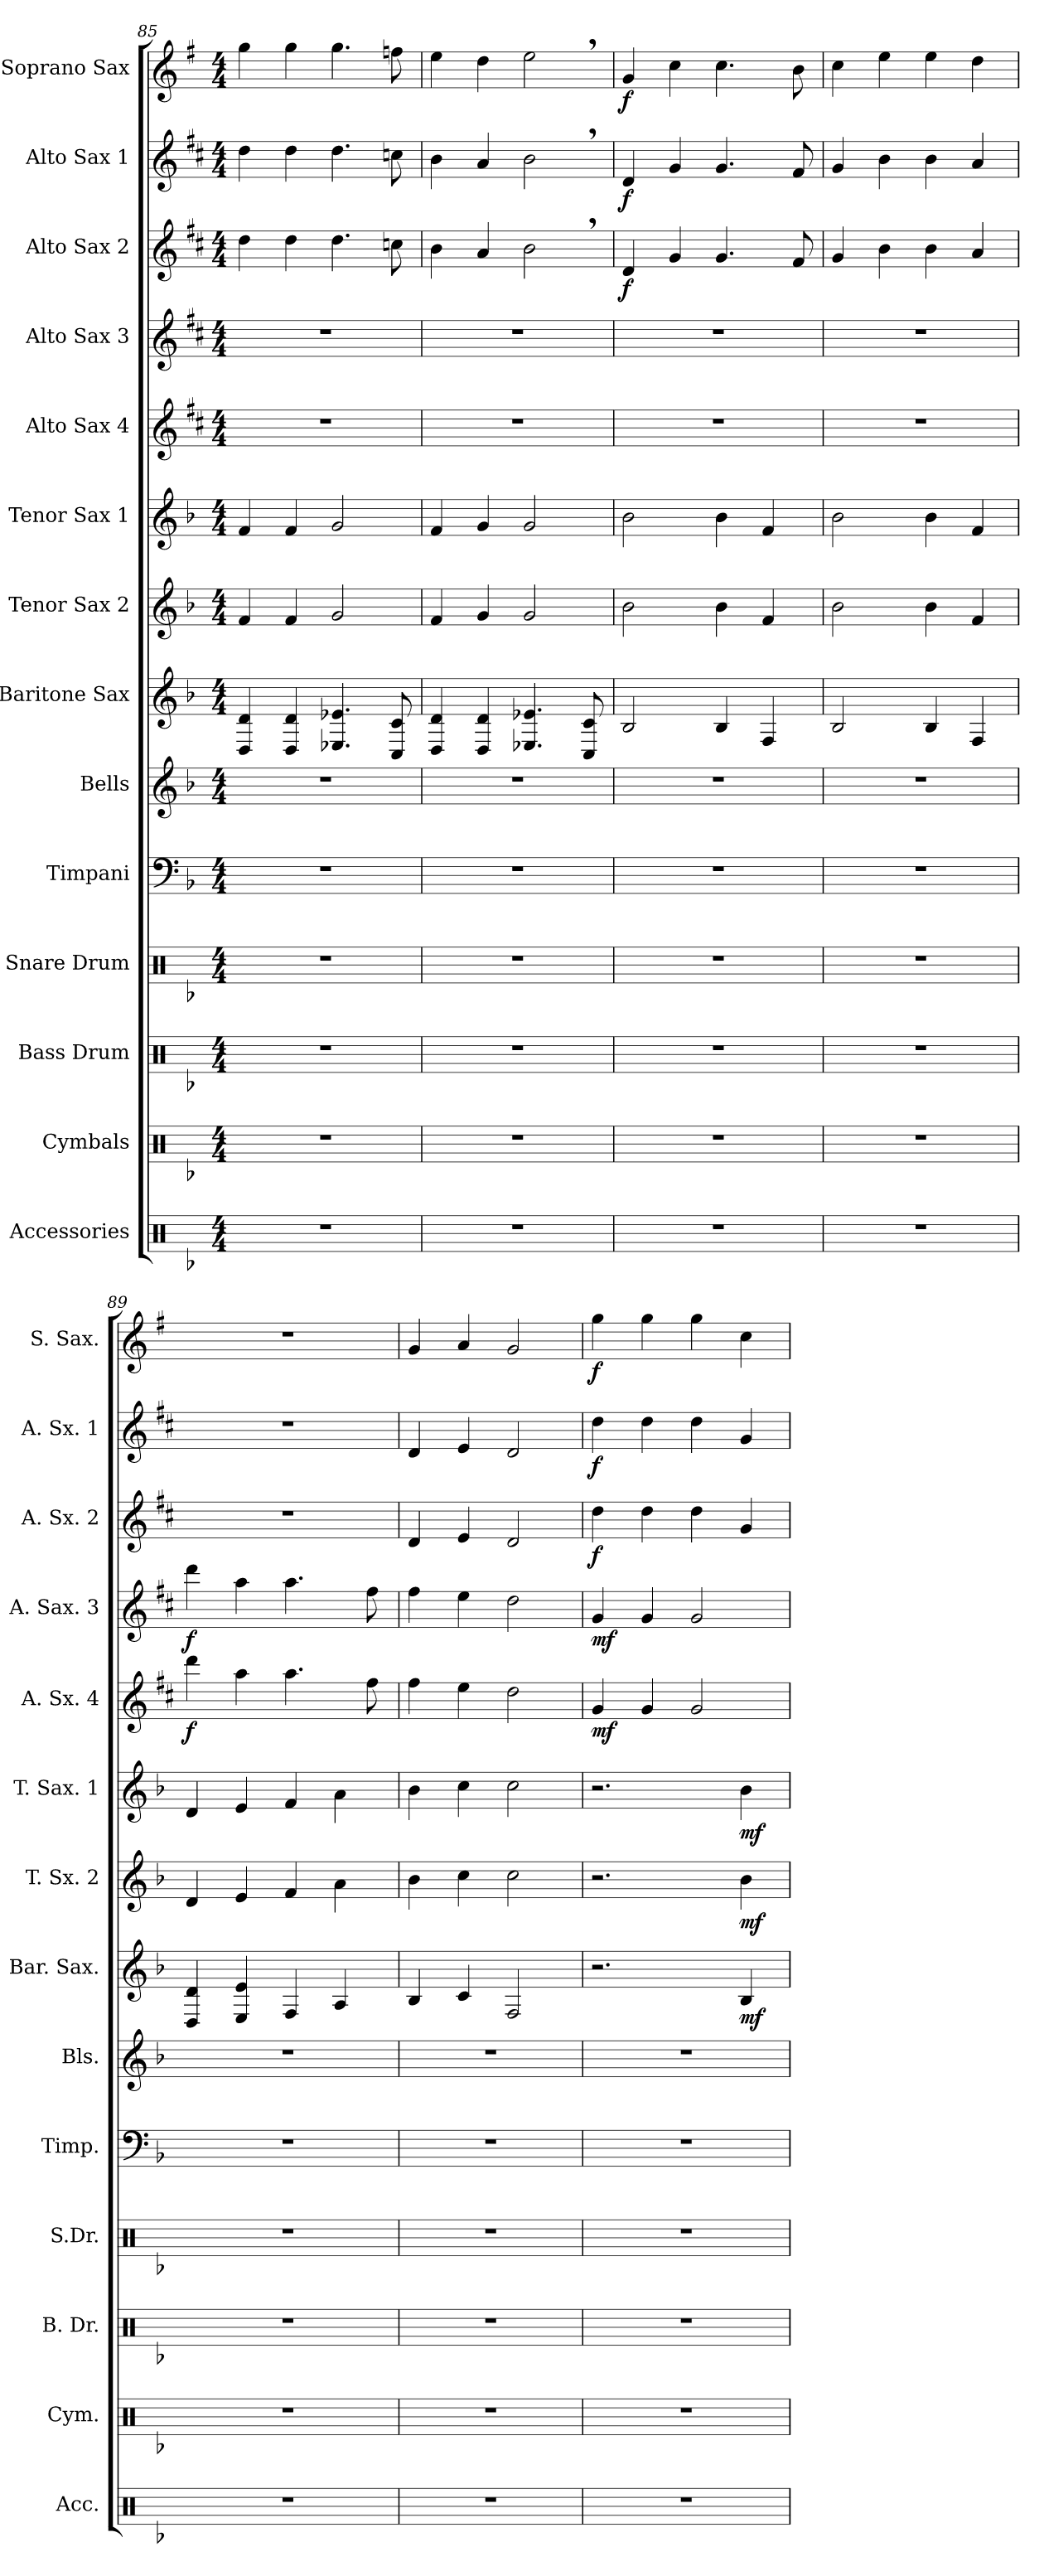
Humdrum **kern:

**kern	**kern	**kern	**kern	**kern	**kern	**kern	**dynam	**kern	**dynam	**kern	**dynam	**kern	**dynam	**kern	**dynam	**kern	**dynam	**kern	**dynam	**kern	**dynam
*part14	*part13	*part12	*part11	*part10	*part9	*part8	*part8	*part7	*part7	*part6	*part6	*part5	*part5	*part4	*part4	*part3	*part3	*part2	*part2	*part1	*part1
*staff14	*staff13	*staff12	*staff11	*staff10	*staff9	*staff8	*staff8	*staff7	*staff7	*staff6	*staff6	*staff5	*staff5	*staff4	*staff4	*staff3	*staff3	*staff2	*staff2	*staff1	*staff1
*I"Accessories	*I"Cymbals	*I"Bass Drum	*I"Snare Drum	*I"Timpani	*I"Bells	*I"Baritone Sax	*	*I"Tenor Sax 2	*	*I"Tenor Sax 1	*	*I"Alto Sax 4	*	*I"Alto Sax  3	*	*I"Alto Sax 2	*	*I"Alto Sax 1	*	*I"Soprano Sax	*
*I'Acc.	*I'Cym.	*I'B. Dr.	*I'S.Dr.	*I'Timp.	*I'Bls.	*I'Bar. Sax.	*	*I'T. Sx. 2	*	*I'T. Sax. 1	*	*I'A. Sx. 4	*	*I'A. Sax. 3	*	*I'A. Sx. 2	*	*I'A. Sx. 1	*	*I'S. Sax.	*
*clefX	*clefX	*clefX	*clefX	*clefF4	*clefG2	*clefG2	*	*clefG2	*	*clefG2	*	*clefG2	*	*clefG2	*	*clefG2	*	*clefG2	*	*clefG2	*
*	*	*	*	*	*ITrd-14c-24	*ITrd12c21	*	*ITrd8c14	*	*ITrd8c14	*	*ITrd5c9	*	*ITrd5c9	*	*ITrd5c9	*	*ITrd5c9	*	*ITrd1c2	*
*k[b-]	*k[b-]	*k[b-]	*k[b-]	*k[b-]	*k[b-]	*k[b-]	*	*k[b-]	*	*k[b-]	*	*k[b-]	*	*k[b-]	*	*k[b-]	*	*k[b-]	*	*k[b-]	*
*F:	*F:	*F:	*F:	*F:	*F:	*F:	*	*F:	*	*F:	*	*F:	*	*F:	*	*F:	*	*F:	*	*F:	*
*M4/4	*M4/4	*M4/4	*M4/4	*M4/4	*M4/4	*M4/4	*	*M4/4	*	*M4/4	*	*M4/4	*	*M4/4	*	*M4/4	*	*M4/4	*	*M4/4	*
=85	=85	=85	=85	=85	=85	=85	=85	=85	=85	=85	=85	=85	=85	=85	=85	=85	=85	=85	=85	=85	=85
1r	1r	1r	1r	1r	1r	4DD/ 4D/	.	4F/	.	4F/	.	1r	.	1r	.	4f\	.	4f\	.	4ff\	.
.	.	.	.	.	.	4DD/ 4D/	.	4F/	.	4F/	.	.	.	.	.	4f\	.	4f\	.	4ff\	.
.	.	.	.	.	.	4.EE-X/ 4.E-X/	.	2G/	.	2G/	.	.	.	.	.	4.f\	.	4.f\	.	4.ff\	.
.	.	.	.	.	.	8CC/ 8C/	.	.	.	.	.	.	.	.	.	8e-X\	.	8e-X\	.	8ee-X\	.
=86	=86	=86	=86	=86	=86	=86	=86	=86	=86	=86	=86	=86	=86	=86	=86	=86	=86	=86	=86	=86	=86
1r	1r	1r	1r	1r	1r	4DD/ 4D/	.	4F/	.	4F/	.	1r	.	1r	.	4d\	.	4d\	.	4dd\	.
.	.	.	.	.	.	4DD/ 4D/	.	4G/	.	4G/	.	.	.	.	.	4c/	.	4c/	.	4cc\	.
.	.	.	.	.	.	4.EE-X/ 4.E-X/	.	2G/	.	2G/	.	.	.	.	.	2d,\	.	2d,\	.	2dd,\	.
.	.	.	.	.	.	8CC/ 8C/	.	.	.	.	.	.	.	.	.	.	.	.	.	.	.
=87	=87	=87	=87	=87	=87	=87	=87	=87	=87	=87	=87	=87	=87	=87	=87	=87	=87	=87	=87	=87	=87
!	!	!	!	!	!	!	!	!	!	!	!	!	!	!	!	!	!LO:DY:b	!	!LO:DY:b	!	!LO:DY:b
1r	1r	1r	1r	1r	1r	2BB-/	.	2B-\	.	2B-\	.	1r	.	1r	.	4F/	f	4F/	f	4f/	f
.	.	.	.	.	.	.	.	.	.	.	.	.	.	.	.	4B-/	.	4B-/	.	4b-\	.
.	.	.	.	.	.	4BB-/	.	4B-\	.	4B-\	.	.	.	.	.	4.B-/	.	4.B-/	.	4.b-\	.
.	.	.	.	.	.	4FF/	.	4F/	.	4F/	.	.	.	.	.	.	.	.	.	.	.
.	.	.	.	.	.	.	.	.	.	.	.	.	.	.	.	8A/	.	8A/	.	8a\	.
=88	=88	=88	=88	=88	=88	=88	=88	=88	=88	=88	=88	=88	=88	=88	=88	=88	=88	=88	=88	=88	=88
1r	1r	1r	1r	1r	1r	2BB-/	.	2B-\	.	2B-\	.	1r	.	1r	.	4B-/	.	4B-/	.	4b-\	.
.	.	.	.	.	.	.	.	.	.	.	.	.	.	.	.	4d\	.	4d\	.	4dd\	.
.	.	.	.	.	.	4BB-/	.	4B-\	.	4B-\	.	.	.	.	.	4d\	.	4d\	.	4dd\	.
.	.	.	.	.	.	4FF/	.	4F/	.	4F/	.	.	.	.	.	4c/	.	4c/	.	4cc\	.
=89	=89	=89	=89	=89	=89	=89	=89	=89	=89	=89	=89	=89	=89	=89	=89	=89	=89	=89	=89	=89	=89
!	!	!	!	!	!	!	!	!	!	!	!	!	!LO:DY:b	!	!LO:DY:b	!	!	!	!	!	!
1r	1r	1r	1r	1r	1r	4DD/ 4D/	.	4D/	.	4D/	.	4ff\	f	4ff\	f	1r	.	1r	.	1r	.
.	.	.	.	.	.	4EE/ 4E/	.	4E/	.	4E/	.	4cc\	.	4cc\	.	.	.	.	.	.	.
.	.	.	.	.	.	4FF/	.	4F/	.	4F/	.	4.cc\	.	4.cc\	.	.	.	.	.	.	.
.	.	.	.	.	.	4AA/	.	4A\	.	4A\	.	.	.	.	.	.	.	.	.	.	.
.	.	.	.	.	.	.	.	.	.	.	.	8a\	.	8a\	.	.	.	.	.	.	.
=90	=90	=90	=90	=90	=90	=90	=90	=90	=90	=90	=90	=90	=90	=90	=90	=90	=90	=90	=90	=90	=90
1r	1r	1r	1r	1r	1r	4BB-/	.	4B-\	.	4B-\	.	4a\	.	4a\	.	4F/	.	4F/	.	4f/	.
.	.	.	.	.	.	4C/	.	4c\	.	4c\	.	4g\	.	4g\	.	4G/	.	4G/	.	4g/	.
.	.	.	.	.	.	2FF/	.	2c\	.	2c\	.	2f\	.	2f\	.	2F/	.	2F/	.	2f/	.
!!LO:PB:g=z
=91	=91	=91	=91	=91	=91	=91	=91	=91	=91	=91	=91	=91	=91	=91	=91	=91	=91	=91	=91	=91	=91
!	!	!	!	!	!	!	!	!	!	!	!	!	!LO:DY:b	!	!LO:DY:b	!	!LO:DY:b	!	!LO:DY:b	!	!LO:DY:b
1r	1r	1r	1r	1r	1r	2.r	.	2.r	.	2.r	.	4B-/	mf	4B-/	mf	4f\	f	4f\	f	4ff\	f
.	.	.	.	.	.	.	.	.	.	.	.	4B-/	.	4B-/	.	4f\	.	4f\	.	4ff\	.
.	.	.	.	.	.	.	.	.	.	.	.	2B-/	.	2B-/	.	4f\	.	4f\	.	4ff\	.
!	!	!	!	!	!	!	!LO:DY:b	!	!LO:DY:b	!	!LO:DY:b	!	!	!	!	!	!	!	!	!	!
.	.	.	.	.	.	4BB-/	mf	4B-\	mf	4B-\	mf	.	.	.	.	4B-/	.	4B-/	.	4b-\	.
=	=	=	=	=	=	=	=	=	=	=	=	=	=	=	=	=	=	=	=	=	=
*-	*-	*-	*-	*-	*-	*-	*-	*-	*-	*-	*-	*-	*-	*-	*-	*-	*-	*-	*-	*-	*-
